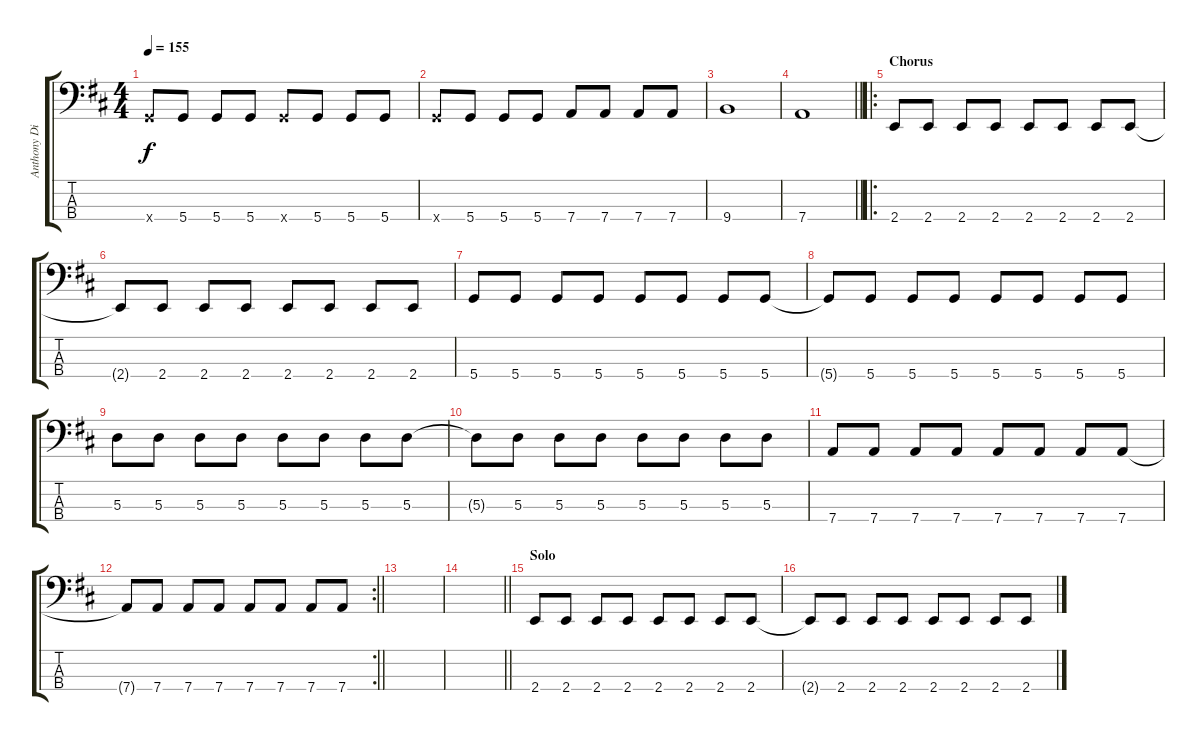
\track ("Anthony DiIonno" "Anthony Di") {instrument electricbasspick}
\staff {score tabs}
\tuning (G2 D2 A1 D1) {hide}
\ts (4 4)
\tempo 155
\clef f4
\ks d
5.4{x}.8{dy f} 5.4.8 5.4.8 5.4.8 5.4{x}.8 5.4.8 5.4.8 5.4.8 |
5.4{x}.8 5.4.8 5.4.8 5.4.8 7.4.8 7.4.8 7.4.8 7.4.8 |
9.4.1 |
\barLineRight lightlight
7.4.1 |
\ro
\section ("" "Chorus")
2.4.8 2.4.8 2.4.8 2.4.8 2.4.8 2.4.8 2.4.8 2.4.8 |
2.4{t}.8 2.4.8 2.4.8 2.4.8 2.4.8 2.4.8 2.4.8 2.4.8 |
5.4.8 5.4.8 5.4.8 5.4.8 5.4.8 5.4.8 5.4.8 5.4.8 |
5.4{t}.8 5.4.8 5.4.8 5.4.8 5.4.8 5.4.8 5.4.8 5.4.8 |
5.3.8 5.3.8 5.3.8 5.3.8 5.3.8 5.3.8 5.3.8 5.3.8 |
5.3{t}.8 5.3.8 5.3.8 5.3.8 5.3.8 5.3.8 5.3.8 5.3.8 |
7.4.8 7.4.8 7.4.8 7.4.8 7.4.8 7.4.8 7.4.8 7.4.8 |
\rc 2
\barLineRight lightlight
7.4{t}.8 7.4.8 7.4.8 7.4.8 7.4.8 7.4.8 7.4.8 7.4.8 |
|
\barLineRight lightlight
|
\section ("" "Solo")
2.4.8 2.4.8 2.4.8 2.4.8 2.4.8 2.4.8 2.4.8 2.4.8 |
2.4{t}.8 2.4.8 2.4.8 2.4.8 2.4.8 2.4.8 2.4.8 2.4.8
